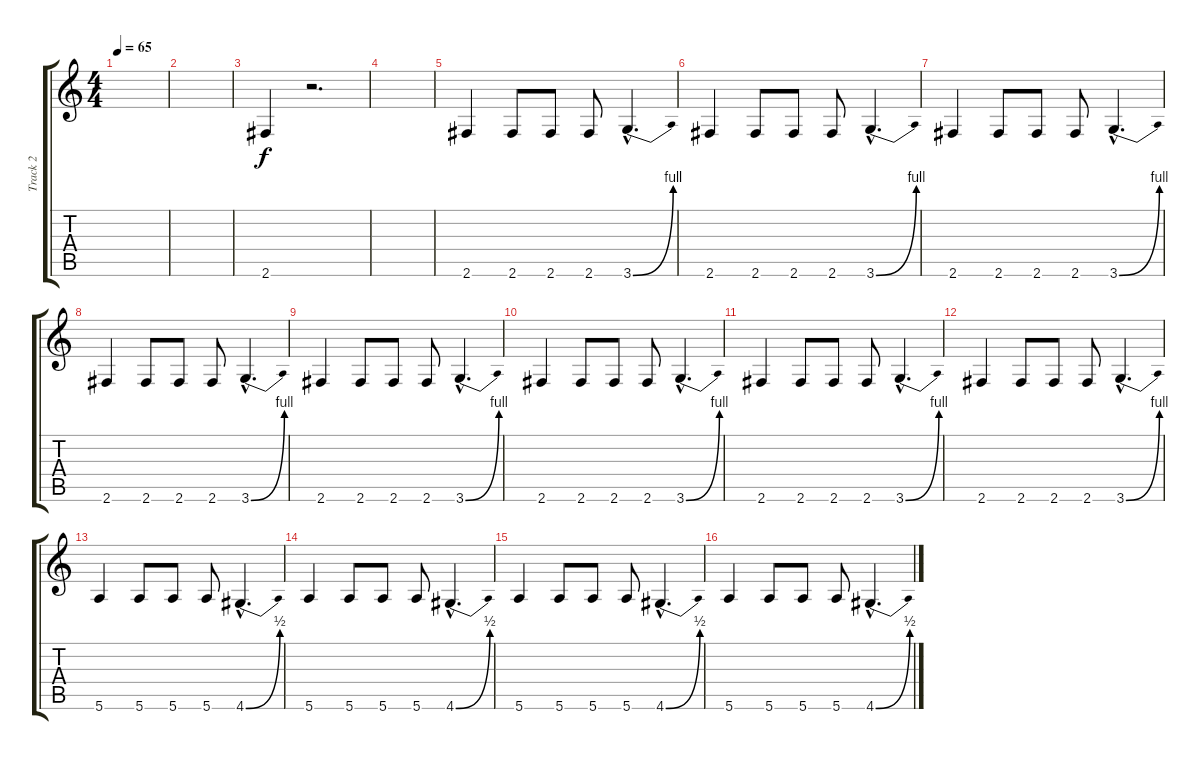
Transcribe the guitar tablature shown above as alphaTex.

\track ("Track 2" "Track 2") {instrument distortionguitar}
\staff {score tabs}
\tuning (E4 B3 G3 D3 A2 E2) {hide}
\ts (4 4)
\tempo 65
\clef g2
\ks c
|
|
2.6.4 r.2{d} |
|
2.6.4 2.6.8 2.6.8 2.6.8 3.6{be (bend 0 0 60 4) hac}.4{d} |
2.6.4 2.6.8 2.6.8 2.6.8 3.6{be (bend 0 0 60 4) hac}.4{d} |
2.6.4 2.6.8 2.6.8 2.6.8 3.6{be (bend 0 0 60 4) hac}.4{d} |
2.6.4 2.6.8 2.6.8 2.6.8 3.6{be (bend 0 0 60 4) hac}.4{d} |
2.6.4 2.6.8 2.6.8 2.6.8 3.6{be (bend 0 0 60 4) hac}.4{d} |
2.6.4 2.6.8 2.6.8 2.6.8 3.6{be (bend 0 0 60 4) hac}.4{d} |
2.6.4 2.6.8 2.6.8 2.6.8 3.6{be (bend 0 0 60 4) hac}.4{d} |
2.6.4 2.6.8 2.6.8 2.6.8 3.6{be (bend 0 0 60 4) hac}.4{d} |
5.6.4 5.6.8 5.6.8 5.6.8 4.6{be (bend 0 0 60 2) hac}.4{d} |
5.6.4 5.6.8 5.6.8 5.6.8 4.6{be (bend 0 0 60 2) hac}.4{d} |
5.6.4 5.6.8 5.6.8 5.6.8 4.6{be (bend 0 0 60 2) hac}.4{d} |
5.6.4 5.6.8 5.6.8 5.6.8 4.6{be (bend 0 0 60 2) hac}.4{d}
